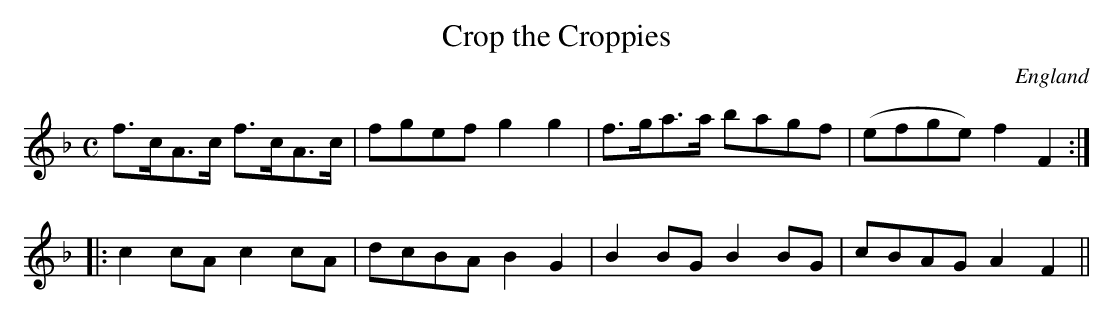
X:1
T:Crop the Croppies
L:1/8
M:C
O:England
K:F
f>cA>c f>cA>c | fgef g2g2 | f>ga>a bagf | (efge) f2F2 ::
c2cA c2cA | dcBA B2G2 | B2BG B2BG | cBAG A2F2 ||
